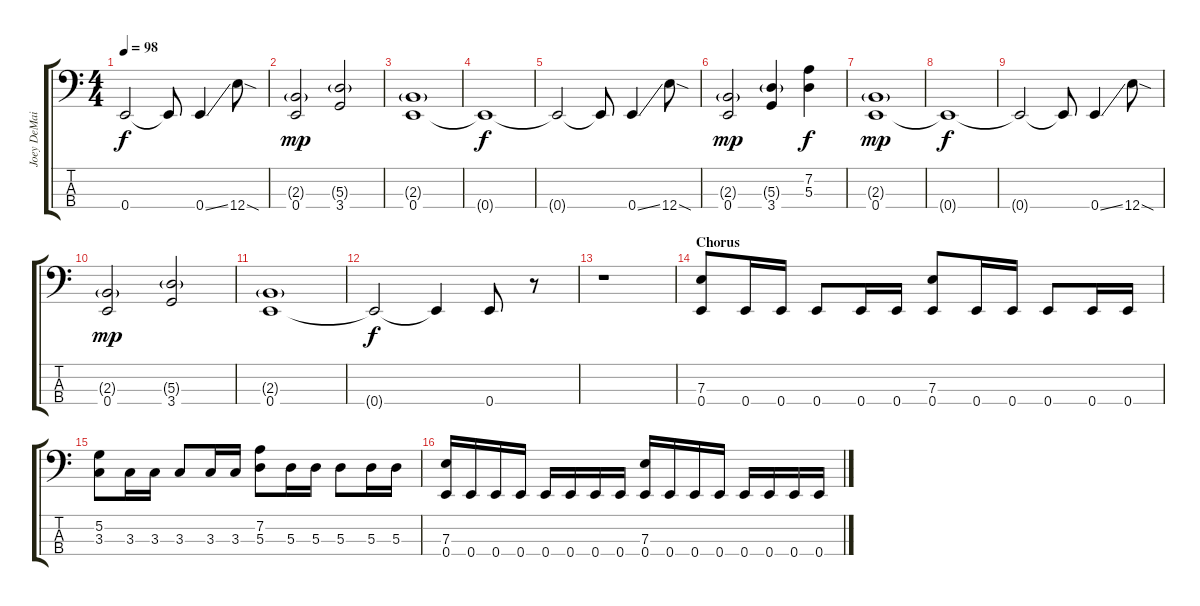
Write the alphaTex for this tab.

\track ("Joey DeMaio" "Joey DeMai") {instrument electricbasspick}
\staff {score tabs}
\tuning (G2 D2 A1 E1) {hide}
\ts (4 4)
\tempo 98
\clef f4
\ks c
0.4{t}.2{dy f} 0.4{t}.8 0.4{ss}.4 12.4{sod}.8 |
(2.3{g} 0.4).2{dy mp} (5.3{g} 3.4).2 |
(2.3{g} 0.4).1 |
0.4{t}.1{dy f} |
0.4{t}.2 0.4{t}.8 0.4{ss}.4 12.4{sod}.8 |
(2.3{g} 0.4).2{dy mp} (5.3{g} 3.4).4 (7.2 5.3).4{dy f} |
(2.3{g} 0.4).1{dy mp} |
0.4{t}.1{dy f} |
0.4{t}.2 0.4{t}.8 0.4{ss}.4 12.4{sod}.8 |
(2.3{g} 0.4).2{dy mp} (5.3{g} 3.4).2 |
(2.3{g} 0.4).1 |
0.4{t}.2{dy f} 0.4{t}.4 0.4.8 r.8 |
r.1 |
\section ("" "Chorus")
(7.3 0.4).8 0.4.16 0.4.16 0.4.8 0.4.16 0.4.16 (7.3 0.4).8 0.4.16 0.4.16 0.4.8 0.4.16 0.4.16 |
(5.2 3.3).8 3.3.16 3.3.16 3.3.8 3.3.16 3.3.16 (7.2 5.3).8 5.3.16 5.3.16 5.3.8 5.3.16 5.3.16 |
(7.3 0.4).16 0.4.16 0.4.16 0.4.16 0.4.16 0.4.16 0.4.16 0.4.16 (7.3 0.4).16 0.4.16 0.4.16 0.4.16 0.4.16 0.4.16 0.4.16 0.4.16
